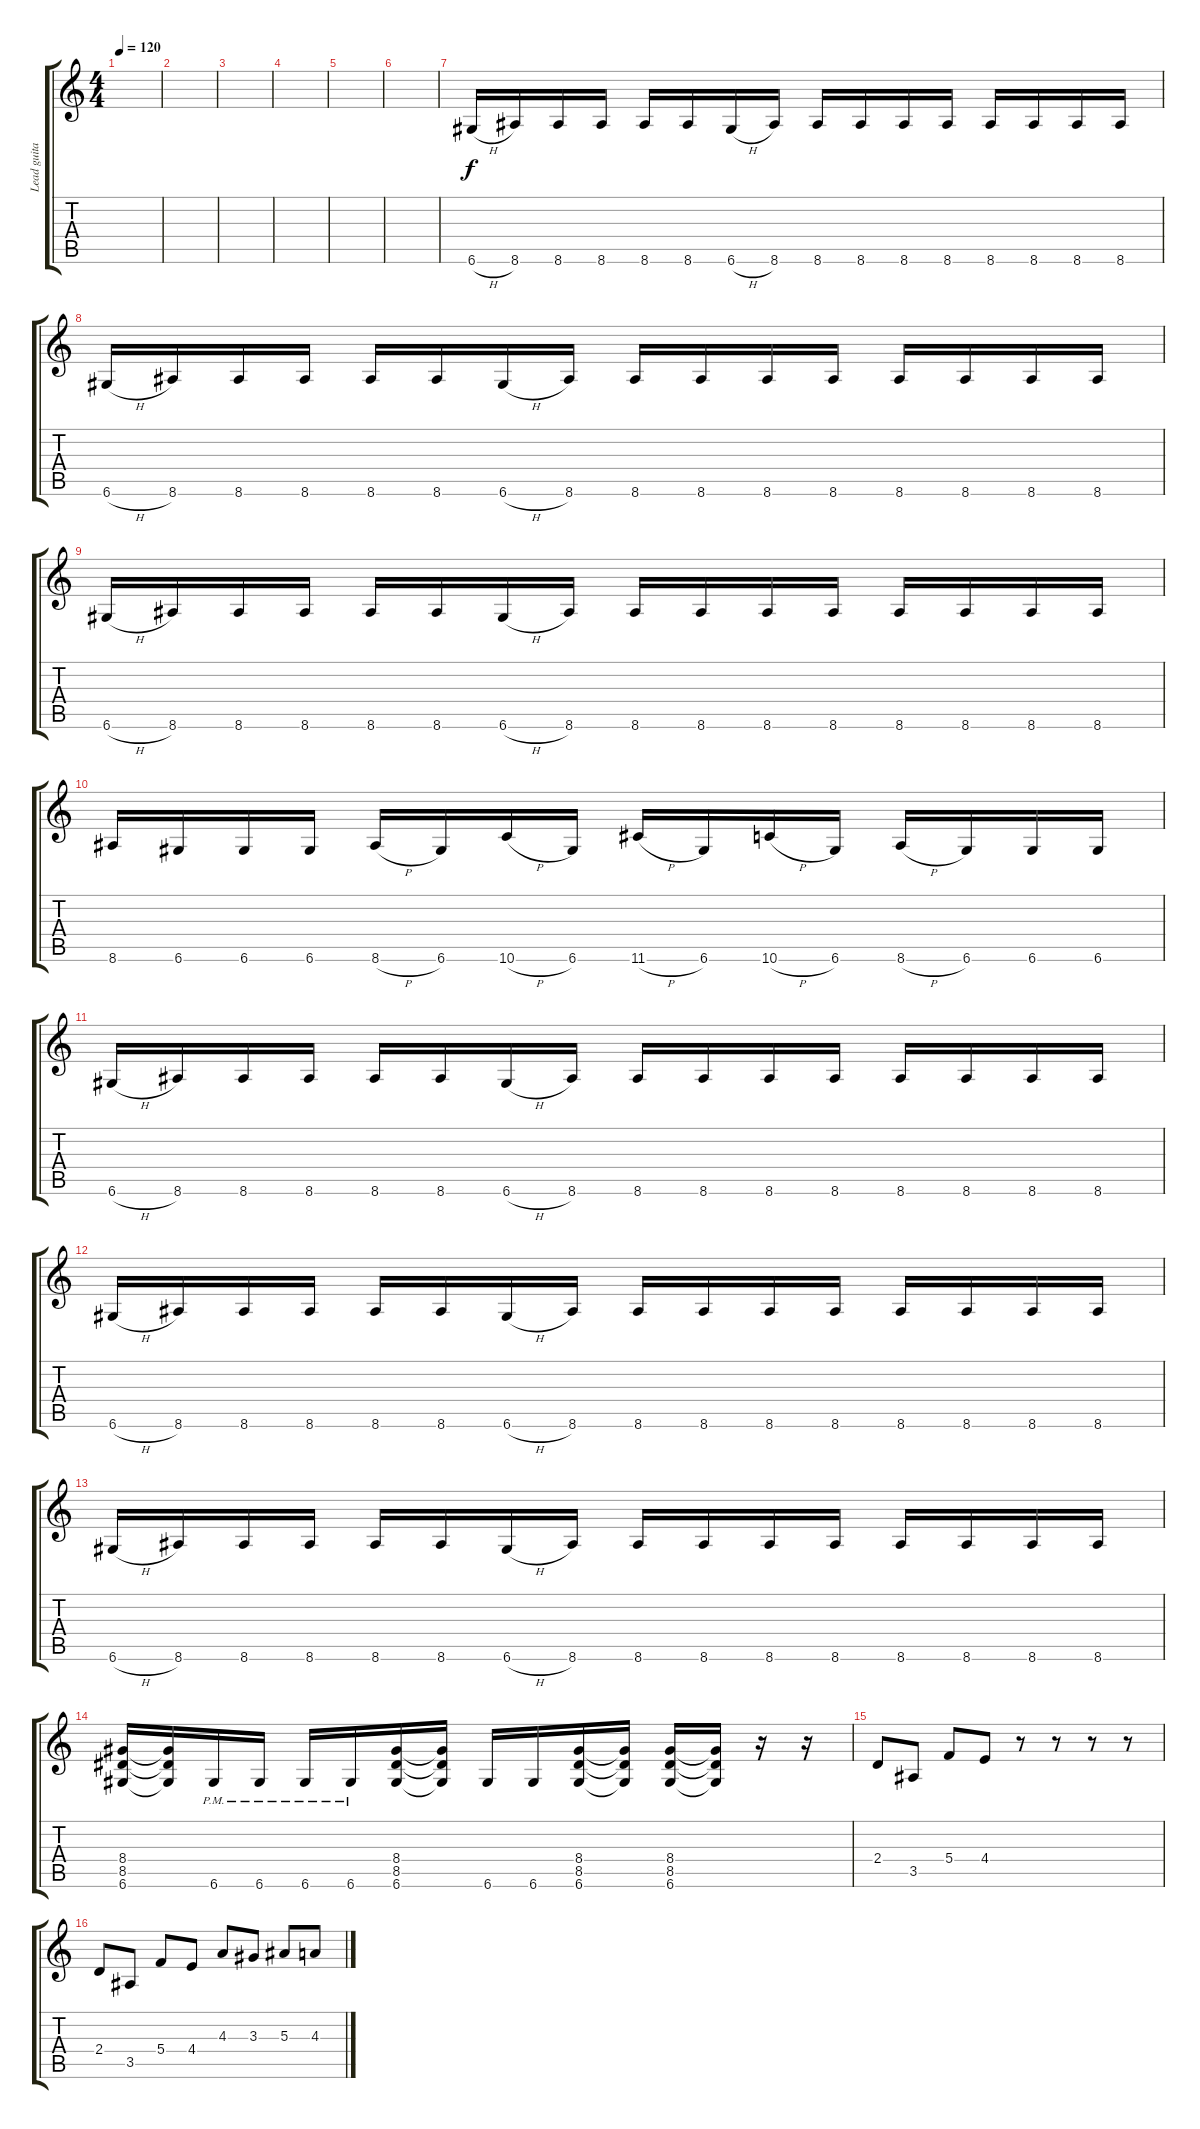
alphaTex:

\track ("Lead guitar" "Lead guita") {instrument distortionguitar}
\staff {score tabs}
\tuning (D4 A3 F3 C3 G2 D2) {hide}
\ts (4 4)
\tempo 120
\clef g2
\ks c
|
|
|
|
|
|
6.6{h}.16 8.6.16 8.6.16 8.6.16 8.6.16 8.6.16 6.6{h}.16 8.6.16 8.6.16 8.6.16 8.6.16 8.6.16 8.6.16 8.6.16 8.6.16 8.6.16 |
6.6{h}.16 8.6.16 8.6.16 8.6.16 8.6.16 8.6.16 6.6{h}.16 8.6.16 8.6.16 8.6.16 8.6.16 8.6.16 8.6.16 8.6.16 8.6.16 8.6.16 |
6.6{h}.16 8.6.16 8.6.16 8.6.16 8.6.16 8.6.16 6.6{h}.16 8.6.16 8.6.16 8.6.16 8.6.16 8.6.16 8.6.16 8.6.16 8.6.16 8.6.16 |
8.6.16 6.6.16 6.6.16 6.6.16 8.6{h}.16 6.6.16 10.6{h}.16 6.6.16 11.6{h}.16 6.6.16 10.6{h}.16 6.6.16 8.6{h}.16 6.6.16 6.6.16 6.6.16 |
6.6{h}.16 8.6.16 8.6.16 8.6.16 8.6.16 8.6.16 6.6{h}.16 8.6.16 8.6.16 8.6.16 8.6.16 8.6.16 8.6.16 8.6.16 8.6.16 8.6.16 |
6.6{h}.16 8.6.16 8.6.16 8.6.16 8.6.16 8.6.16 6.6{h}.16 8.6.16 8.6.16 8.6.16 8.6.16 8.6.16 8.6.16 8.6.16 8.6.16 8.6.16 |
6.6{h}.16 8.6.16 8.6.16 8.6.16 8.6.16 8.6.16 6.6{h}.16 8.6.16 8.6.16 8.6.16 8.6.16 8.6.16 8.6.16 8.6.16 8.6.16 8.6.16 |
(8.4 8.5 6.6).16 (8.4{t} 8.5{t} 6.6{t}).16 6.6{pm}.16 6.6{pm}.16 6.6{pm}.16 6.6{pm}.16 (8.4 8.5 6.6).16 (8.4{t} 8.5{t} 6.6{t}).16 6.6.16 6.6.16 (8.4 8.5 6.6).16 (8.4{t} 8.5{t} 6.6{t}).16 (8.4 8.5 6.6).16 (8.4{t} 8.5{t} 6.6{t}).16 r.16 r.16 |
2.4.8 3.5.8 5.4.8 4.4.8 r.8 r.8 r.8 r.8 |
2.4.8 3.5.8 5.4.8 4.4.8 4.3.8 3.3.8 5.3.8 4.3.8
